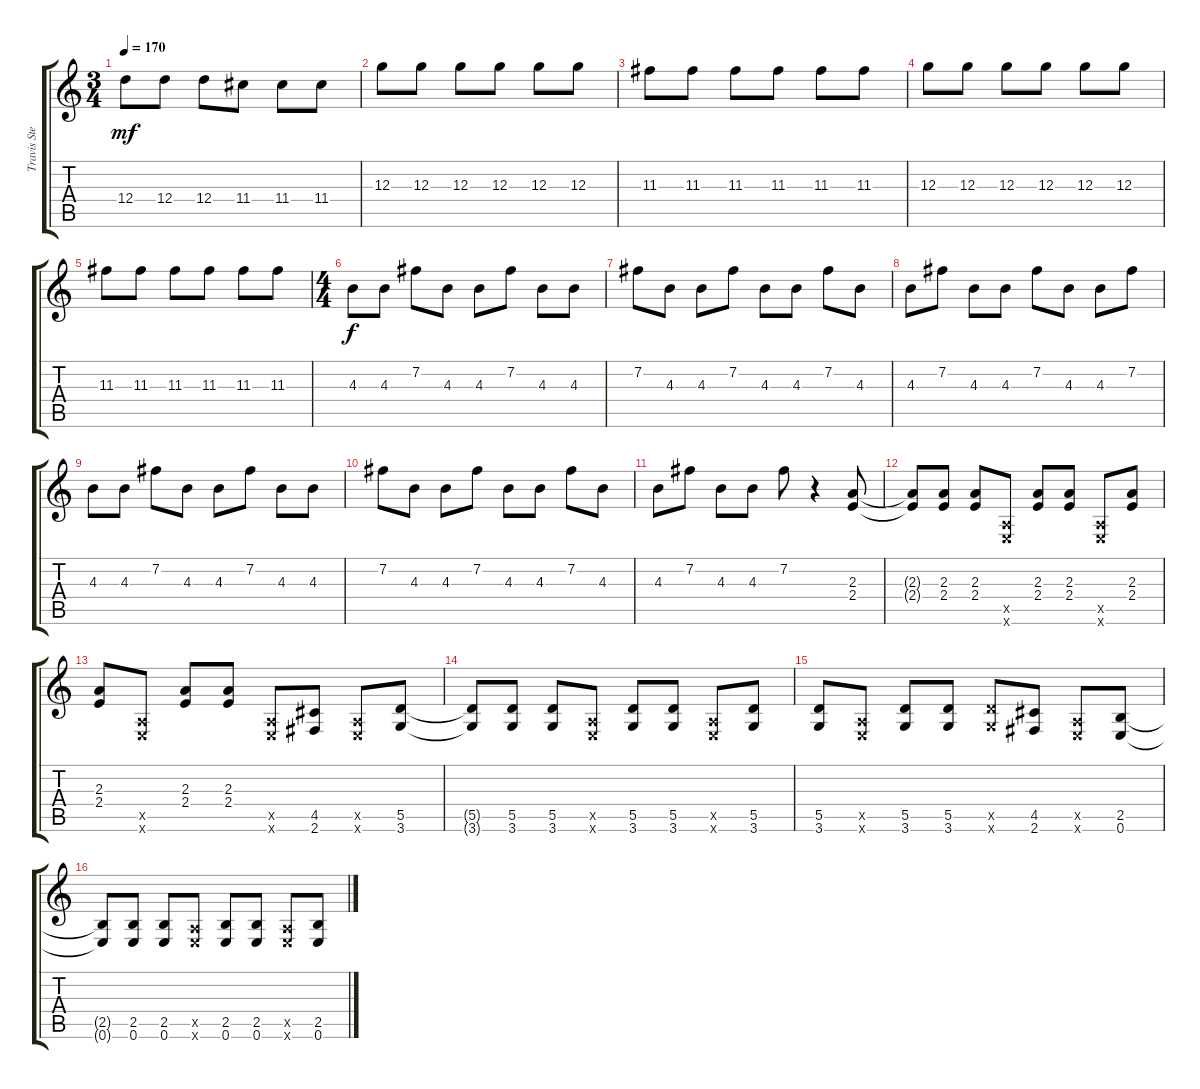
\track ("Travis Stever" "Travis Ste") {instrument distortionguitar}
\staff {score tabs}
\tuning (E4 B3 G3 D3 A2 E2) {hide}
\ts (3 4)
\tempo 170
\clef g2
\ks c
12.4.8{dy mf} 12.4.8 12.4.8 11.4.8 11.4.8 11.4.8 |
12.3.8 12.3.8 12.3.8 12.3.8 12.3.8 12.3.8 |
11.3.8 11.3.8 11.3.8 11.3.8 11.3.8 11.3.8 |
12.3.8 12.3.8 12.3.8 12.3.8 12.3.8 12.3.8 |
11.3.8 11.3.8 11.3.8 11.3.8 11.3.8 11.3.8 |
\ts (4 4)
4.3.8{dy f} 4.3.8 7.2.8 4.3.8 4.3.8 7.2.8 4.3.8 4.3.8 |
7.2.8 4.3.8 4.3.8 7.2.8 4.3.8 4.3.8 7.2.8 4.3.8 |
4.3.8 7.2.8 4.3.8 4.3.8 7.2.8 4.3.8 4.3.8 7.2.8 |
4.3.8 4.3.8 7.2.8 4.3.8 4.3.8 7.2.8 4.3.8 4.3.8 |
7.2.8 4.3.8 4.3.8 7.2.8 4.3.8 4.3.8 7.2.8 4.3.8 |
4.3.8 7.2.8 4.3.8 4.3.8 7.2.8 r.4 (2.3 2.4).8 |
(2.3{t} 2.4{t}).8 (2.3 2.4).8 (2.3 2.4).8 (0.5{x} 0.6{x}).8 (2.3 2.4).8 (2.3 2.4).8 (0.5{x} 0.6{x}).8 (2.3 2.4).8 |
(2.3 2.4).8 (0.5{x} 0.6{x}).8 (2.3 2.4).8 (2.3 2.4).8 (0.5{x} 0.6{x}).8 (4.5 2.6).8 (0.5{x} 0.6{x}).8 (5.5 3.6).8 |
(5.5{t} 3.6{t}).8 (5.5 3.6).8 (5.5 3.6).8 (0.5{x} 0.6{x}).8 (5.5 3.6).8 (5.5 3.6).8 (0.5{x} 0.6{x}).8 (5.5 3.6).8 |
(5.5 3.6).8 (0.5{x} 0.6{x}).8 (5.5 3.6).8 (5.5 3.6).8 (5.5{x} 3.6{x}).8 (4.5 2.6).8 (0.5{x} 0.6{x}).8 (2.5 0.6).8 |
(2.5{t} 0.6{t}).8 (2.5 0.6).8 (2.5 0.6).8 (0.5{x} 0.6{x}).8 (2.5 0.6).8 (2.5 0.6).8 (0.5{x} 0.6{x}).8 (2.5 0.6).8
